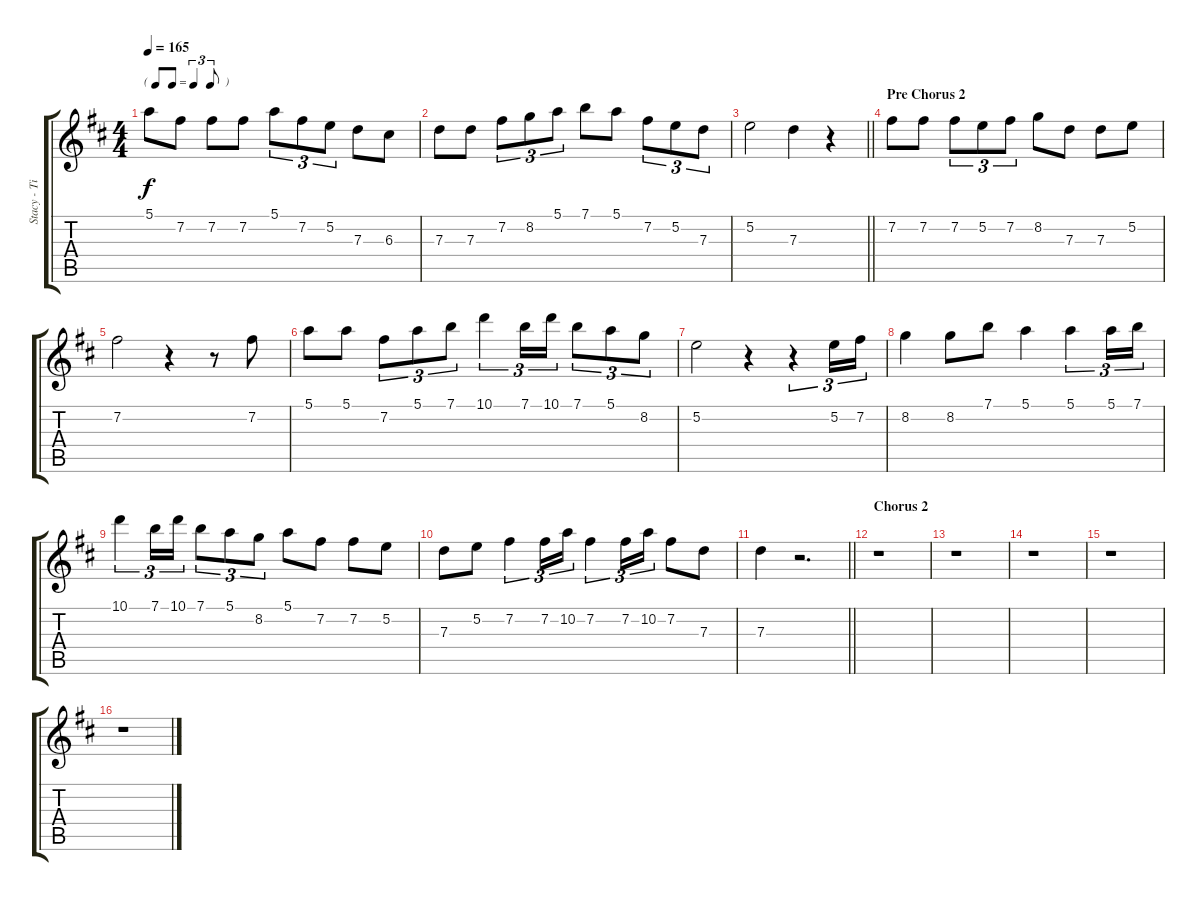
\track ("Stacy - Tin Whistle" "Stacy - Ti") {instrument flute}
\staff {score tabs}
\tuning (E5 B4 G4 D4 A3 E3) {hide}
\ts (4 4)
\tf triplet8th
\tempo 165
\clef g2
\ks d
5.1.8{dy f} 7.2.8 7.2.8 7.2.8 5.1.8{tu (3 2)} 7.2.8{tu (3 2)} 5.2.8{tu (3 2)} 7.3.8 6.3.8 |
7.3.8 7.3.8 7.2.8{tu (3 2)} 8.2.8{tu (3 2)} 5.1.8{tu (3 2)} 7.1.8 5.1.8 7.2.8{tu (3 2)} 5.2.8{tu (3 2)} 7.3.8{tu (3 2)} |
\barLineRight lightlight
5.2.2 7.3.4 r.4 |
\section ("" "Pre Chorus 2")
7.2.8 7.2.8 7.2.8{tu (3 2)} 5.2.8{tu (3 2)} 7.2.8{tu (3 2)} 8.2.8 7.3.8 7.3.8 5.2.8 |
7.2.2 r.4 r.8 7.2.8 |
5.1.8 5.1.8 7.2.8{tu (3 2)} 5.1.8{tu (3 2)} 7.1.8{tu (3 2)} 10.1.4{tu (3 2)} 7.1.16{tu (3 2)} 10.1.16{tu (3 2)} 7.1.8{tu (3 2)} 5.1.8{tu (3 2)} 8.2.8{tu (3 2)} |
5.2.2 r.4 r.4{tu (3 2)} 5.2.16{tu (3 2)} 7.2.16{tu (3 2)} |
8.2.4 8.2.8 7.1.8 5.1.4 5.1.4{tu (3 2)} 5.1.16{tu (3 2)} 7.1.16{tu (3 2)} |
10.1.4{tu (3 2)} 7.1.16{tu (3 2)} 10.1.16{tu (3 2)} 7.1.8{tu (3 2)} 5.1.8{tu (3 2)} 8.2.8{tu (3 2)} 5.1.8 7.2.8 7.2.8 5.2.8 |
7.3.8 5.2.8 7.2.4{tu (3 2)} 7.2.16{tu (3 2)} 10.2.16{tu (3 2)} 7.2.4{tu (3 2)} 7.2.16{tu (3 2)} 10.2.16{tu (3 2)} 7.2.8 7.3.8 |
\barLineRight lightlight
7.3.4 r.2{d} |
\section ("" "Chorus 2")
r.1 |
r.1 |
r.1 |
r.1 |
r.1
